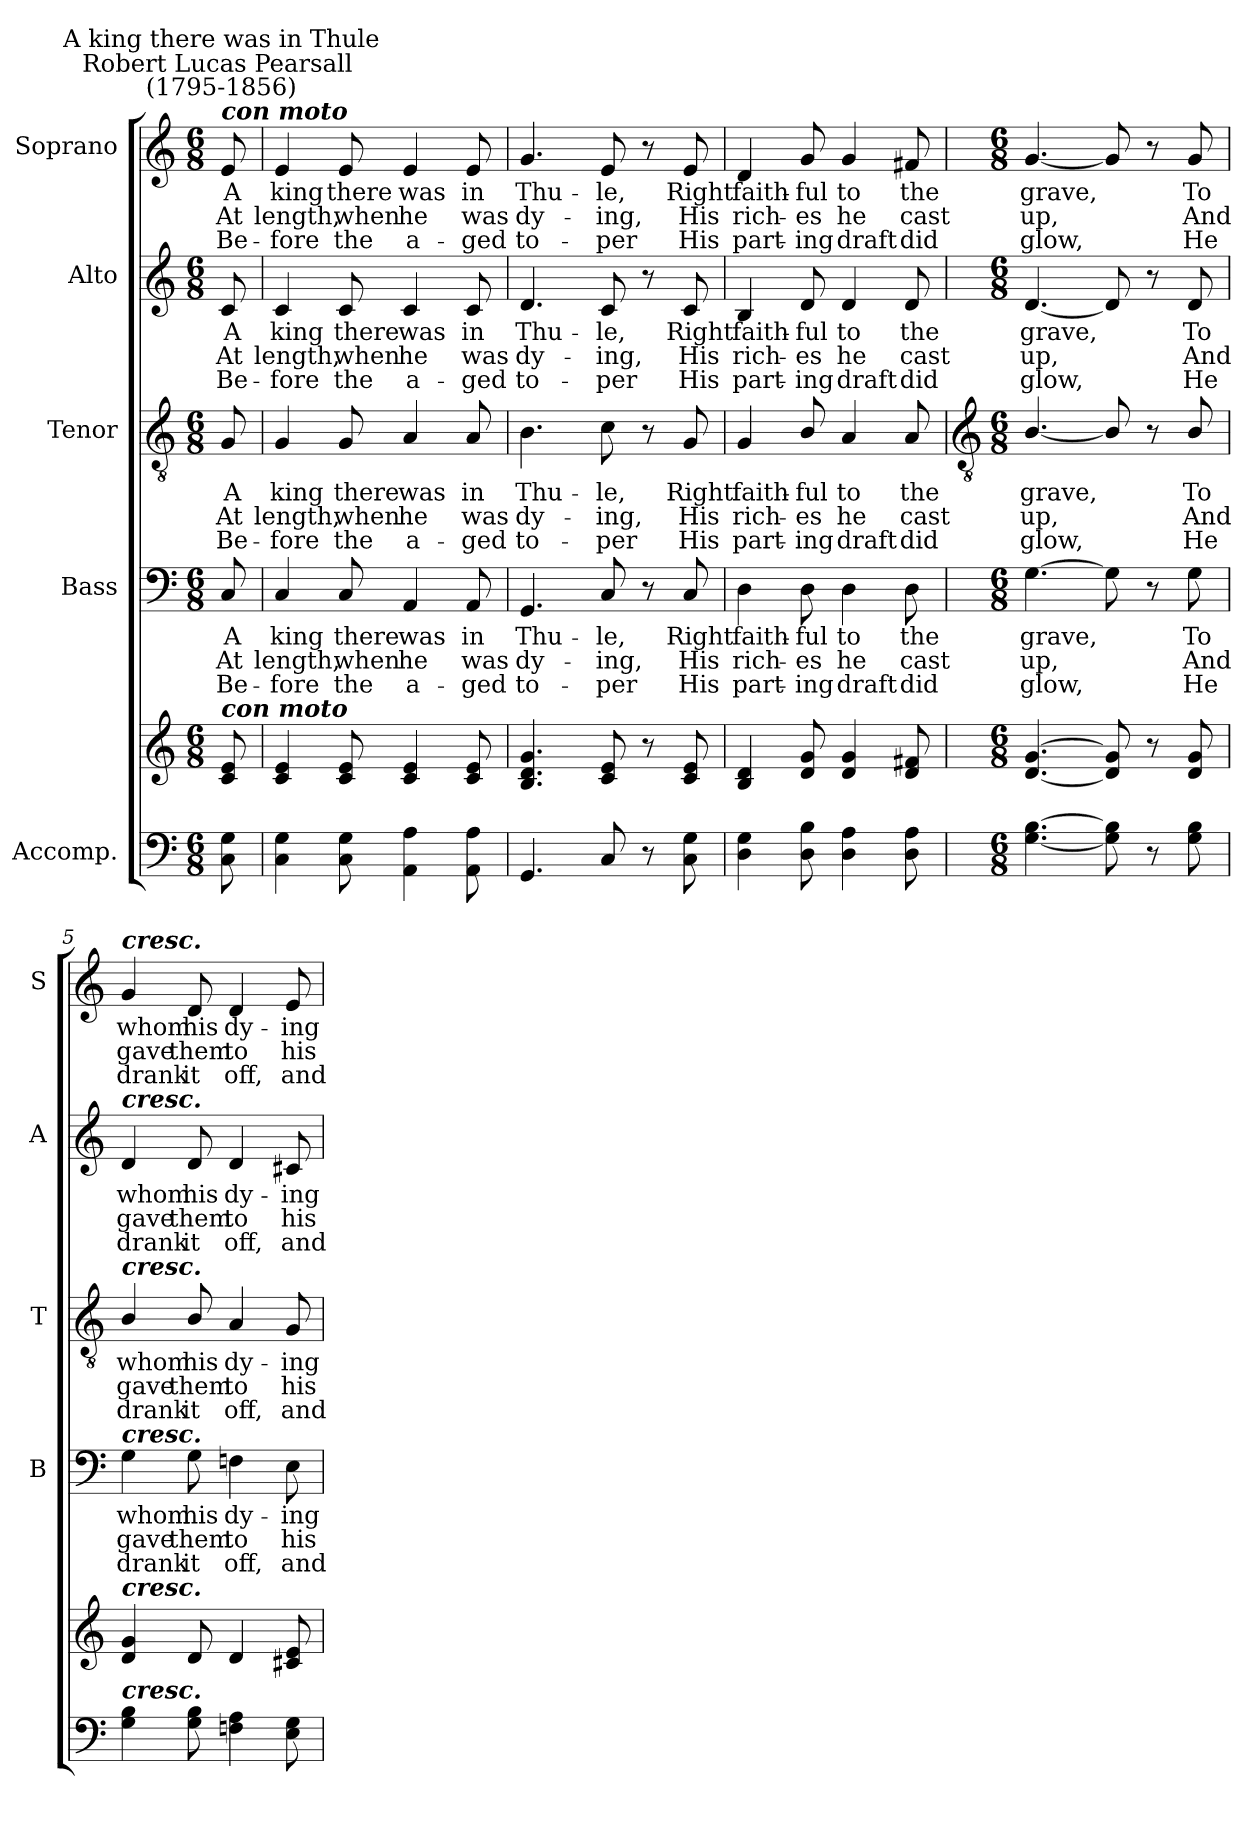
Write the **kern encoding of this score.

**kern	**kern	**kern	**text	**text	**text	**kern	**text	**text	**text	**kern	**text	**text	**text	**kern	**text	**text	**text
*part5	*part5	*part4	*part4	*part4	*part4	*part3	*part3	*part3	*part3	*part2	*part2	*part2	*part2	*part1	*part1	*part1	*part1
*staff6	*staff5	*staff4	*staff4	*staff4	*staff4	*staff3	*staff3	*staff3	*staff3	*staff2	*staff2	*staff2	*staff2	*staff1	*staff1	*staff1	*staff1
*I"Accomp.	*	*I"Bass	*	*	*	*I"Tenor	*	*	*	*I"Alto	*	*	*	*I"Soprano	*	*	*
*	*	*I'B	*	*	*	*I'T	*	*	*	*I'A	*	*	*	*I'S	*	*	*
*clefF4	*clefG2	*clefF4	*	*	*	*clefGv2	*	*	*	*clefG2	*	*	*	*clefG2	*	*	*
*k[]	*k[]	*k[]	*	*	*	*k[]	*	*	*	*k[]	*	*	*	*k[]	*	*	*
*C:	*C:	*C:	*	*	*	*C:	*	*	*	*C:	*	*	*	*C:	*	*	*
*M6/8	*M6/8	*M6/8	*	*	*	*M6/8	*	*	*	*M6/8	*	*	*	*M6/8	*	*	*
*MM80	*MM80	*MM80	*	*	*	*MM80	*	*	*	*MM80	*	*	*	*MM80	*	*	*
=	=	=	=	=	=	=	=	=	=	=	=	=	=	=	=	=	=
!	!	!	!	!	!	!	!	!	!	!	!	!	!	!LO:TX:a:Bi:t=con moto	!	!	!
!	!	!	!	!	!	!	!	!	!	!	!	!	!	!LO:TX:a:cj:t=Robert Lucas Pearsall \n(1795-1856)	!	!	!
!	!	!	!	!	!	!	!	!	!	!	!	!	!	!LO:TX:a:cj:t=A king there was in Thule	!	!	!
!	!LO:TX:a:Bi:t=con moto	!	!	!	!	!	!	!	!	!	!	!	!	!	!	!	!
!	!	!	!LO:LY:b	!LO:LY:b	!LO:LY:b	!	!LO:LY:b	!LO:LY:b	!LO:LY:b	!	!LO:LY:b	!LO:LY:b	!LO:LY:b	!	!LO:LY:b	!LO:LY:b	!LO:LY:b
8C 8G	8c 8e	8C	A	At	Be-	8G	A	At	Be-	8c	A	At	Be-	8e	A	At	Be-
=1	=1	=1	=1	=1	=1	=1	=1	=1	=1	=1	=1	=1	=1	=1	=1	=1	=1
!	!	!	!LO:LY:b	!LO:LY:b	!LO:LY:b	!	!LO:LY:b	!LO:LY:b	!LO:LY:b	!	!LO:LY:b	!LO:LY:b	!LO:LY:b	!	!LO:LY:b	!LO:LY:b	!LO:LY:b
4C 4G	4c 4e	4C	-king	length,	fore	4G	-king	length,	fore	4c	-king	length,	fore	4e	-king	length,	fore
!	!	!	!LO:LY:b	!LO:LY:b	!LO:LY:b	!	!LO:LY:b	!LO:LY:b	!LO:LY:b	!	!LO:LY:b	!LO:LY:b	!LO:LY:b	!	!LO:LY:b	!LO:LY:b	!LO:LY:b
8C 8G	8c 8e	8C	there	when	the	8G	there	when	the	8c	there	when	the	8e	there	when	the
!	!	!	!LO:LY:b	!LO:LY:b	!LO:LY:b	!	!LO:LY:b	!LO:LY:b	!LO:LY:b	!	!LO:LY:b	!LO:LY:b	!LO:LY:b	!	!LO:LY:b	!LO:LY:b	!LO:LY:b
4AA 4A	4c 4e	4AA	was	he	a-	4A	was	he	a-	4c	was	he	a-	4e	was	he	a-
!	!	!	!LO:LY:b	!LO:LY:b	!LO:LY:b	!	!LO:LY:b	!LO:LY:b	!LO:LY:b	!	!LO:LY:b	!LO:LY:b	!LO:LY:b	!	!LO:LY:b	!LO:LY:b	!LO:LY:b
8AA 8A	8c 8e	8AA	-in	was	ged	8A	-in	was	ged	8c	-in	was	ged	8e	-in	was	ged
=2	=2	=2	=2	=2	=2	=2	=2	=2	=2	=2	=2	=2	=2	=2	=2	=2	=2
!	!	!	!LO:LY:b	!LO:LY:b	!LO:LY:b	!	!LO:LY:b	!LO:LY:b	!LO:LY:b	!	!LO:LY:b	!LO:LY:b	!LO:LY:b	!	!LO:LY:b	!LO:LY:b	!LO:LY:b
4.GG	4.B 4.d 4.g	4.GG	Thu-	-dy-	-to-	4.B	Thu-	-dy-	-to-	4.d	Thu-	-dy-	-to-	4.g	Thu-	-dy-	-to-
!	!	!	!LO:LY:b	!LO:LY:b	!LO:LY:b	!	!LO:LY:b	!LO:LY:b	!LO:LY:b	!	!LO:LY:b	!LO:LY:b	!LO:LY:b	!	!LO:LY:b	!LO:LY:b	!LO:LY:b
8C	8c 8e	8C	-le,	ing,	per	8c	-le,	ing,	per	8c	-le,	ing,	per	8e	-le,	ing,	per
8r	8r	8r	.	.	.	8r	.	.	.	8r	.	.	.	8r	.	.	.
!	!	!	!LO:LY:b	!LO:LY:b	!LO:LY:b	!	!LO:LY:b	!LO:LY:b	!LO:LY:b	!	!LO:LY:b	!LO:LY:b	!LO:LY:b	!	!LO:LY:b	!LO:LY:b	!LO:LY:b
8C 8G	8c 8e	8C	Right	His	His	8G	Right	His	His	8c	Right	His	His	8e	Right	His	His
=3	=3	=3	=3	=3	=3	=3	=3	=3	=3	=3	=3	=3	=3	=3	=3	=3	=3
!	!	!	!LO:LY:b	!LO:LY:b	!LO:LY:b	!	!LO:LY:b	!LO:LY:b	!LO:LY:b	!	!LO:LY:b	!LO:LY:b	!LO:LY:b	!	!LO:LY:b	!LO:LY:b	!LO:LY:b
4D 4G	4B 4d	4D	faith-	-rich-	-part-	4G	faith-	-rich-	-part-	4B	faith-	-rich-	-part-	4d	faith-	-rich-	-part-
!	!	!	!LO:LY:b	!LO:LY:b	!LO:LY:b	!	!LO:LY:b	!LO:LY:b	!LO:LY:b	!	!LO:LY:b	!LO:LY:b	!LO:LY:b	!	!LO:LY:b	!LO:LY:b	!LO:LY:b
8D 8B	8d 8g	8D	-ful	es	ing	8B/	-ful	es	ing	8d	-ful	es	ing	8g	-ful	es	ing
!	!	!	!LO:LY:b	!LO:LY:b	!LO:LY:b	!	!LO:LY:b	!LO:LY:b	!LO:LY:b	!	!LO:LY:b	!LO:LY:b	!LO:LY:b	!	!LO:LY:b	!LO:LY:b	!LO:LY:b
4D 4A	4d 4g	4D	to	he	draft	4A	to	he	draft	4d	to	he	draft	4g	to	he	draft
!	!	!	!LO:LY:b	!LO:LY:b	!LO:LY:b	!	!LO:LY:b	!LO:LY:b	!LO:LY:b	!	!LO:LY:b	!LO:LY:b	!LO:LY:b	!	!LO:LY:b	!LO:LY:b	!LO:LY:b
8D 8A	8d 8f#X	8D	the	cast	did	8A	the	cast	did	8d	the	cast	did	8f#X	the	cast	did
!!LO:LB:g=z
=4	=4	=4	=4	=4	=4	=4	=4	=4	=4	=4	=4	=4	=4	=4	=4	=4	=4
*	*	*	*	*	*	*clefGv2	*	*	*	*	*	*	*	*	*	*	*
*M6/8	*M6/8	*M6/8	*	*	*	*M6/8	*	*	*	*M6/8	*	*	*	*M6/8	*	*	*
!	!	!	!LO:LY:b	!LO:LY:b	!LO:LY:b	!	!LO:LY:b	!LO:LY:b	!LO:LY:b	!	!LO:LY:b	!LO:LY:b	!LO:LY:b	!	!LO:LY:b	!LO:LY:b	!LO:LY:b
[4.G [4.B	[4.d [4.g	[4.G	grave,	up,	glow,	[4.B/	grave,	up,	glow,	[4.d	grave,	up,	glow,	[4.g	grave,	up,	glow,
8G] 8B]	8d] 8g]	8G]	.	.	.	8B/]	.	.	.	8d]	.	.	.	8g]	.	.	.
8r	8r	8r	.	.	.	8r	.	.	.	8r	.	.	.	8r	.	.	.
!	!	!	!LO:LY:b	!LO:LY:b	!LO:LY:b	!	!LO:LY:b	!LO:LY:b	!LO:LY:b	!	!LO:LY:b	!LO:LY:b	!LO:LY:b	!	!LO:LY:b	!LO:LY:b	!LO:LY:b
8G 8B	8d 8g	8G	To	And	He	8B/	To	And	He	8d	To	And	He	8g	To	And	He
=5	=5	=5	=5	=5	=5	=5	=5	=5	=5	=5	=5	=5	=5	=5	=5	=5	=5
!	!	!	!	!	!	!	!	!	!	!	!	!	!	!LO:TX:a:Bi:t=cresc.	!	!	!
!	!	!	!	!	!	!	!	!	!	!LO:TX:a:Bi:t=cresc.	!	!	!	!	!	!	!
!	!	!	!	!	!	!LO:TX:a:Bi:t=cresc.	!	!	!	!	!	!	!	!	!	!	!
!	!	!LO:TX:a:Bi:t=cresc.	!	!	!	!	!	!	!	!	!	!	!	!	!	!	!
!	!LO:TX:a:Bi:t=cresc.	!	!	!	!	!	!	!	!	!	!	!	!	!	!	!	!
!LO:TX:a:Bi:t=cresc.	!	!	!	!	!	!	!	!	!	!	!	!	!	!	!	!	!
!	!	!	!LO:LY:b	!LO:LY:b	!LO:LY:b	!	!LO:LY:b	!LO:LY:b	!LO:LY:b	!	!LO:LY:b	!LO:LY:b	!LO:LY:b	!	!LO:LY:b	!LO:LY:b	!LO:LY:b
4G 4B	4d 4g	4G	whom	gave	drank	4B/	whom	gave	drank	4d	whom	gave	drank	4g	whom	gave	drank
!	!	!	!LO:LY:b	!LO:LY:b	!LO:LY:b	!	!LO:LY:b	!LO:LY:b	!LO:LY:b	!	!LO:LY:b	!LO:LY:b	!LO:LY:b	!	!LO:LY:b	!LO:LY:b	!LO:LY:b
8G 8B	8d	8G	his	them	it	8B/	his	them	it	8d	his	them	it	8d	his	them	it
!	!	!	!LO:LY:b	!LO:LY:b	!LO:LY:b	!	!LO:LY:b	!LO:LY:b	!LO:LY:b	!	!LO:LY:b	!LO:LY:b	!LO:LY:b	!	!LO:LY:b	!LO:LY:b	!LO:LY:b
4Fn 4A	4d	4Fn	dy-	-to	off,	4A	dy-	-to	off,	4d	dy-	-to	off,	4d	dy-	-to	off,
!	!	!	!LO:LY:b	!LO:LY:b	!LO:LY:b	!	!LO:LY:b	!LO:LY:b	!LO:LY:b	!	!LO:LY:b	!LO:LY:b	!LO:LY:b	!	!LO:LY:b	!LO:LY:b	!LO:LY:b
8E 8G	8c#X 8e	8E	ing	his	and	8G	ing	his	and	8c#X	ing	his	and	8e	ing	his	and
=	=	=	=	=	=	=	=	=	=	=	=	=	=	=	=	=	=
*-	*-	*-	*-	*-	*-	*-	*-	*-	*-	*-	*-	*-	*-	*-	*-	*-	*-
